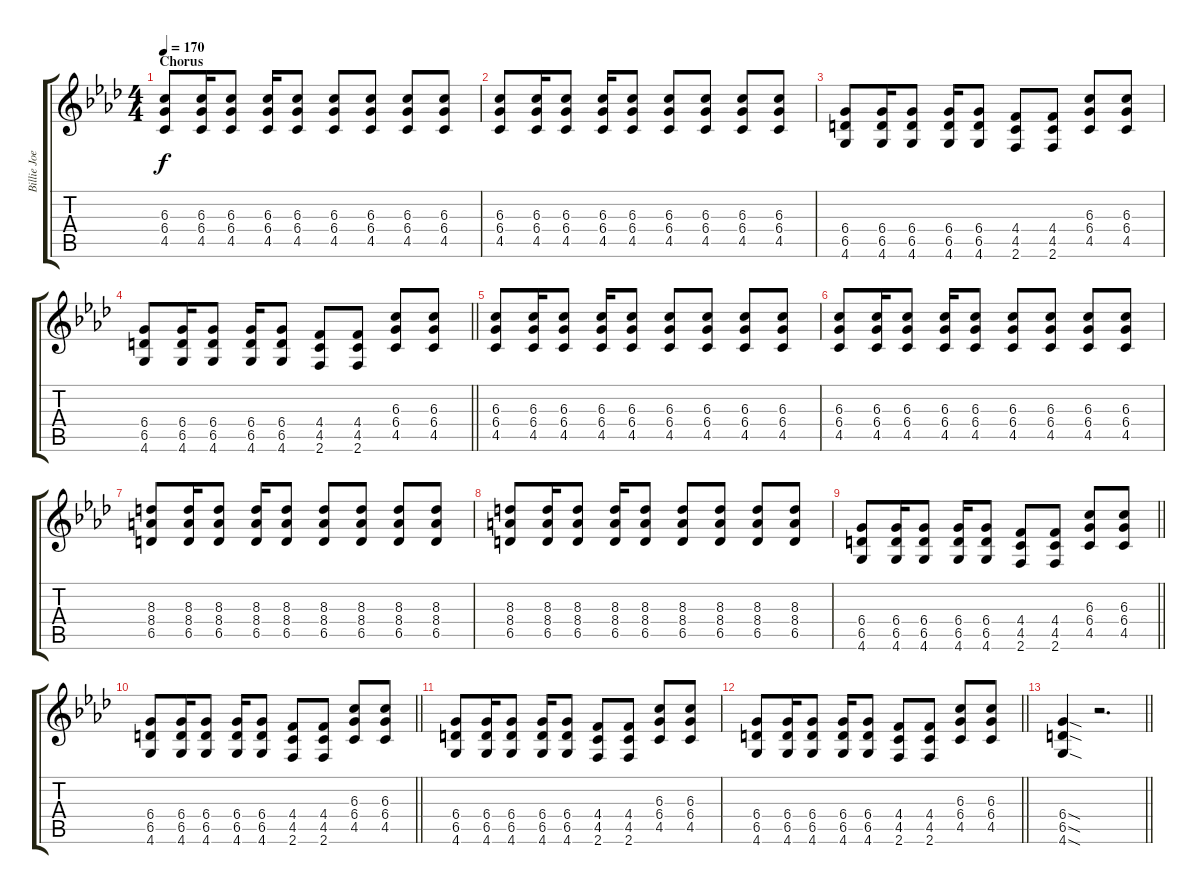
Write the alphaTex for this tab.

\track ("Billie Joe Armstrong" "Billie Joe") {instrument distortionguitar}
\staff {score tabs}
\tuning (Eb4 Bb3 Gb3 Db3 Ab2 Eb2) {hide}
\ts (4 4)
\section ("" "Chorus")
\tempo 170
\clef g2
\ks ab
(6.3 6.4 4.5).8{dy f} (6.3 6.4 4.5).16 (6.3 6.4 4.5).8 (6.3 6.4 4.5).16 (6.3 6.4 4.5).8 (6.3 6.4 4.5).8 (6.3 6.4 4.5).8 (6.3 6.4 4.5).8 (6.3 6.4 4.5).8 |
(6.3 6.4 4.5).8 (6.3 6.4 4.5).16 (6.3 6.4 4.5).8 (6.3 6.4 4.5).16 (6.3 6.4 4.5).8 (6.3 6.4 4.5).8 (6.3 6.4 4.5).8 (6.3 6.4 4.5).8 (6.3 6.4 4.5).8 |
(6.4 6.5 4.6).8 (6.4 6.5 4.6).16 (6.4 6.5 4.6).8 (6.4 6.5 4.6).16 (6.4 6.5 4.6).8 (4.4 4.5 2.6).8 (4.4 4.5 2.6).8 (6.3 6.4 4.5).8 (6.3 6.4 4.5).8 |
\barLineRight lightlight
(6.4 6.5 4.6).8 (6.4 6.5 4.6).16 (6.4 6.5 4.6).8 (6.4 6.5 4.6).16 (6.4 6.5 4.6).8 (4.4 4.5 2.6).8 (4.4 4.5 2.6).8 (6.3 6.4 4.5).8 (6.3 6.4 4.5).8 |
(6.3 6.4 4.5).8 (6.3 6.4 4.5).16 (6.3 6.4 4.5).8 (6.3 6.4 4.5).16 (6.3 6.4 4.5).8 (6.3 6.4 4.5).8 (6.3 6.4 4.5).8 (6.3 6.4 4.5).8 (6.3 6.4 4.5).8 |
(6.3 6.4 4.5).8 (6.3 6.4 4.5).16 (6.3 6.4 4.5).8 (6.3 6.4 4.5).16 (6.3 6.4 4.5).8 (6.3 6.4 4.5).8 (6.3 6.4 4.5).8 (6.3 6.4 4.5).8 (6.3 6.4 4.5).8 |
(8.3 8.4 6.5).8 (8.3 8.4 6.5).16 (8.3 8.4 6.5).8 (8.3 8.4 6.5).16 (8.3 8.4 6.5).8 (8.3 8.4 6.5).8 (8.3 8.4 6.5).8 (8.3 8.4 6.5).8 (8.3 8.4 6.5).8 |
(8.3 8.4 6.5).8 (8.3 8.4 6.5).16 (8.3 8.4 6.5).8 (8.3 8.4 6.5).16 (8.3 8.4 6.5).8 (8.3 8.4 6.5).8 (8.3 8.4 6.5).8 (8.3 8.4 6.5).8 (8.3 8.4 6.5).8 |
\barLineRight lightlight
(6.4 6.5 4.6).8 (6.4 6.5 4.6).16 (6.4 6.5 4.6).8 (6.4 6.5 4.6).16 (6.4 6.5 4.6).8 (4.4 4.5 2.6).8 (4.4 4.5 2.6).8 (6.3 6.4 4.5).8 (6.3 6.4 4.5).8 |
\barLineRight lightlight
(6.4 6.5 4.6).8 (6.4 6.5 4.6).16 (6.4 6.5 4.6).8 (6.4 6.5 4.6).16 (6.4 6.5 4.6).8 (4.4 4.5 2.6).8 (4.4 4.5 2.6).8 (6.3 6.4 4.5).8 (6.3 6.4 4.5).8 |
(6.4 6.5 4.6).8 (6.4 6.5 4.6).16 (6.4 6.5 4.6).8 (6.4 6.5 4.6).16 (6.4 6.5 4.6).8 (4.4 4.5 2.6).8 (4.4 4.5 2.6).8 (6.3 6.4 4.5).8 (6.3 6.4 4.5).8 |
\barLineRight lightlight
(6.4 6.5 4.6).8 (6.4 6.5 4.6).16 (6.4 6.5 4.6).8 (6.4 6.5 4.6).16 (6.4 6.5 4.6).8 (4.4 4.5 2.6).8 (4.4 4.5 2.6).8 (6.3 6.4 4.5).8 (6.3 6.4 4.5).8 |
\barLineRight lightlight
(6.4{sod} 6.5{sod} 4.6{sod}).4 r.2{d}
